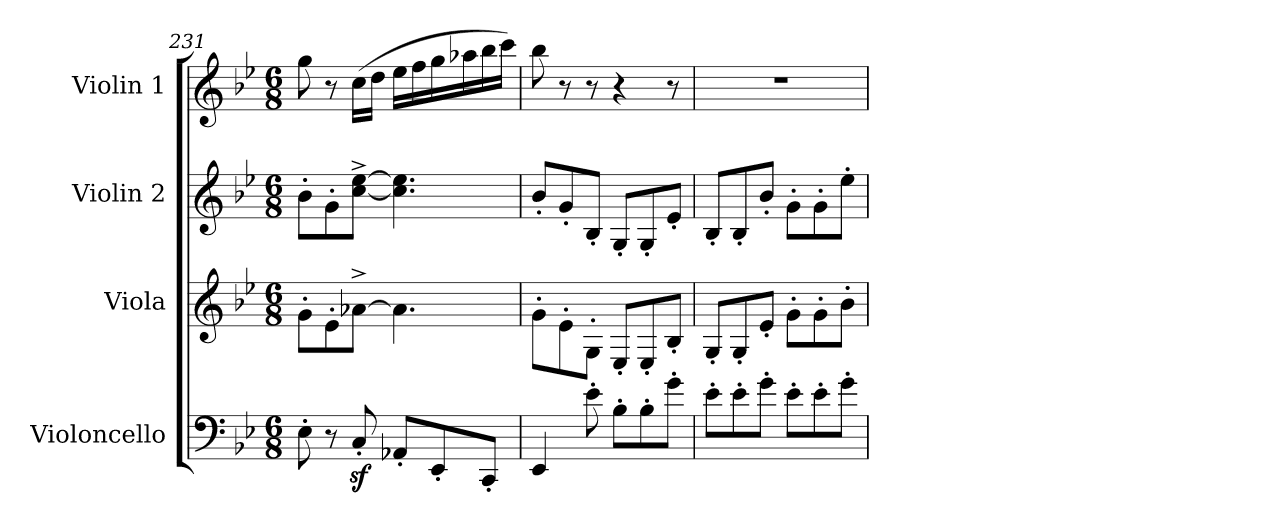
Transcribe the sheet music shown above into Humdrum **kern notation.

**kern	**kern	**kern	**kern
*part4	*part3	*part2	*part1
*staff4	*staff3	*staff2	*staff1
*I"Violoncello	*I"Viola	*I"Violin 2	*I"Violin 1
*I'Vc	*I'Vla	*I'Vln	*I'Vln
*clefF4	*clefG2	*clefG2	*clefG2
*k[b-e-]	*k[b-e-]	*k[b-e-]	*k[b-e-]
*M6/8	*M6/8	*M6/8	*M6/8
=231	=231	=231	=231
8E-'\	8g'\L	8b-'\L	8gg\
8r	8e-'\	8g'\	8r
8Cz<'/	[8a-X^\J	[8cc\^ [8ee-\^J	(16cc\LL
.	.	.	16dd\JJ
8AA-X'/L	4.a-\]	4.cc\] 4.ee-\]	16ee-\LL
.	.	.	16ff\
8EE-'/	.	.	16gg\
.	.	.	16aa-X\
8CC'/J	.	.	16bb-\
.	.	.	16ccc\JJ)
=232	=232	=232	=232
4EE-/	8g'\L	8b-'/L	8bb-\
.	8e-'\	8g'/	8r
8e-'\	8G'\J	8B-'/J	8r
8B-'\L	8E-'/L	8G'/L	4r
8B-'\	8E-'/	8G'/	.
8g'\J	8B-'/J	8e-'/J	8r
!!LO:LB:g=z
=233	=233	=233	=233
8e-'\L	8G'/L	8B-'/L	2.r
8e-'\	8G'/	8B-'/	.
8g'\J	8e-'/J	8b-'/J	.
8e-'\L	8g'\L	8g'\L	.
8e-'\	8g'\	8g'\	.
8g'\J	8b-'\J	8ee-'\J	.
=	=	=	=
*-	*-	*-	*-
